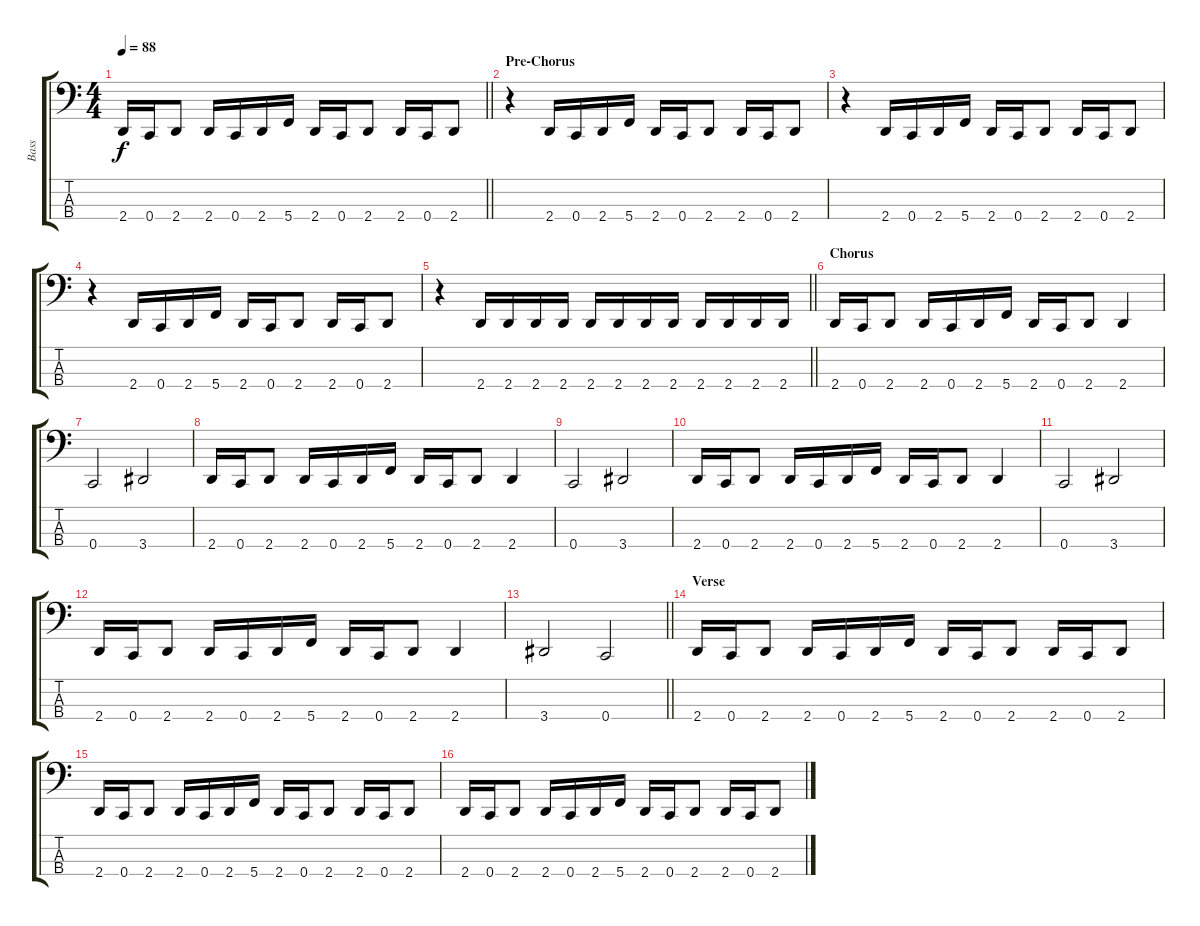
\track ("Bass" "Bass") {instrument electricbassfinger}
\staff {score tabs}
\tuning (F2 C2 G1 C1) {hide}
\ts (4 4)
\tempo 88
\clef f4
\barLineRight lightlight
\ks c
2.4.16{dy f} 0.4.16 2.4.8 2.4.16 0.4.16 2.4.16 5.4.16 2.4.16 0.4.16 2.4.8 2.4.16 0.4.16 2.4.8 |
\section ("" "Pre-Chorus")
r.4{instrument electricbassfinger} 2.4.16 0.4.16 2.4.16 5.4.16 2.4.16 0.4.16 2.4.8 2.4.16 0.4.16 2.4.8 |
r.4 2.4.16 0.4.16 2.4.16 5.4.16 2.4.16 0.4.16 2.4.8 2.4.16 0.4.16 2.4.8 |
r.4 2.4.16 0.4.16 2.4.16 5.4.16 2.4.16 0.4.16 2.4.8 2.4.16 0.4.16 2.4.8 |
\barLineRight lightlight
r.4 2.4.16 2.4.16 2.4.16 2.4.16 2.4.16 2.4.16 2.4.16 2.4.16 2.4.16 2.4.16 2.4.16 2.4.16 |
\section ("" "Chorus")
2.4.16 0.4.16 2.4.8 2.4.16 0.4.16 2.4.16 5.4.16 2.4.16 0.4.16 2.4.8 2.4.4 |
0.4.2 3.4.2 |
2.4.16 0.4.16 2.4.8 2.4.16 0.4.16 2.4.16 5.4.16 2.4.16 0.4.16 2.4.8 2.4.4 |
0.4.2 3.4.2 |
2.4.16 0.4.16 2.4.8 2.4.16 0.4.16 2.4.16 5.4.16 2.4.16 0.4.16 2.4.8 2.4.4 |
0.4.2 3.4.2 |
2.4.16 0.4.16 2.4.8 2.4.16 0.4.16 2.4.16 5.4.16 2.4.16 0.4.16 2.4.8 2.4.4 |
\barLineRight lightlight
3.4.2 0.4.2 |
\section ("" "Verse")
2.4.16{instrument lead2sawtooth} 0.4.16 2.4.8 2.4.16 0.4.16 2.4.16 5.4.16 2.4.16 0.4.16 2.4.8 2.4.16 0.4.16 2.4.8 |
2.4.16 0.4.16 2.4.8 2.4.16 0.4.16 2.4.16 5.4.16 2.4.16 0.4.16 2.4.8 2.4.16 0.4.16 2.4.8 |
2.4.16 0.4.16 2.4.8 2.4.16 0.4.16 2.4.16 5.4.16 2.4.16 0.4.16 2.4.8 2.4.16 0.4.16 2.4.8
